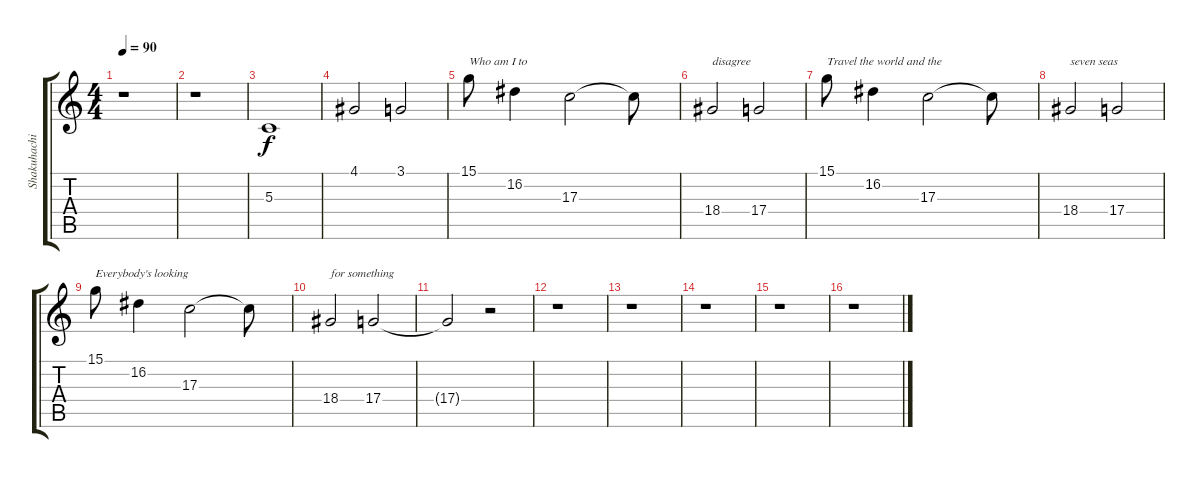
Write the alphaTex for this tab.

\track ("Shakuhachi" "Shakuhachi") {instrument shakuhachi}
\staff {score tabs}
\tuning (E4 B3 G3 D3 A2 E2) {hide}
\ts (4 4)
\tempo 90
\clef g2
\ks c
r.1{dy f} |
r.1 |
5.3.1 |
4.1.2 3.1.2 |
15.1.8{txt "Who am I to"} 16.2.4 17.3.2 17.3{t}.8 |
18.4.2{txt "disagree"} 17.4.2 |
15.1.8{txt "Travel the world and the"} 16.2.4 17.3.2 17.3{t}.8 |
18.4.2{txt "seven seas"} 17.4.2 |
15.1.8{txt "Everybody's looking"} 16.2.4 17.3.2 17.3{t}.8 |
18.4.2{txt "for something"} 17.4.2 |
17.4{t}.2 r.2 |
r.1 |
r.1 |
r.1 |
r.1 |
r.1
